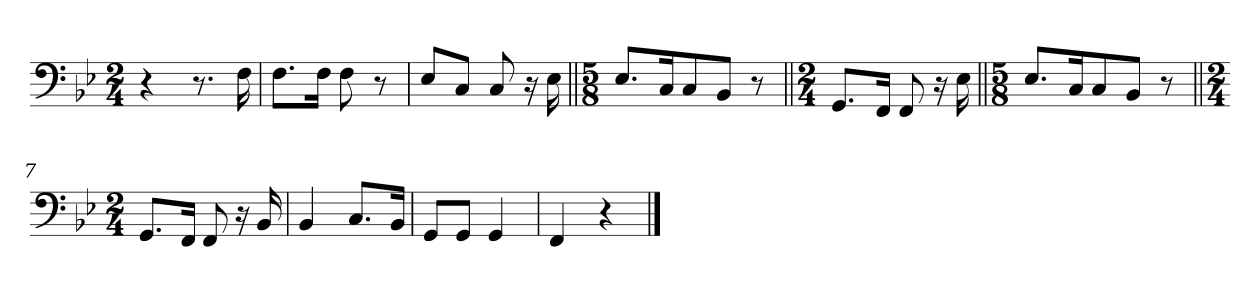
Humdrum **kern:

**kern
*part1
*staff1
*clefF4
*k[b-e-]
*M2/4
=1
4r
8.r
16F\
=2
8.F\L
16F\Jk
8F\
8r
=3
8E-/L
8C/J
8C/
16r
16E-\
=4||
*M5/8
8.E-/L
16C/K
8C/
8BB-/J
8r
=5||
*M2/4
8.GG/L
16FF/Jk
8FF/
16r
16E-\
=6||
*M5/8
8.E-/L
16C/K
8C/
8BB-/J
8r
=7||
*M2/4
8.GG/L
16FF/Jk
8FF/
16r
16BB-/
=8
4BB-/
8.C/L
16BB-/Jk
=9
8GG/L
8GG/J
4GG/
=10
4FF/
4r
==
*-
